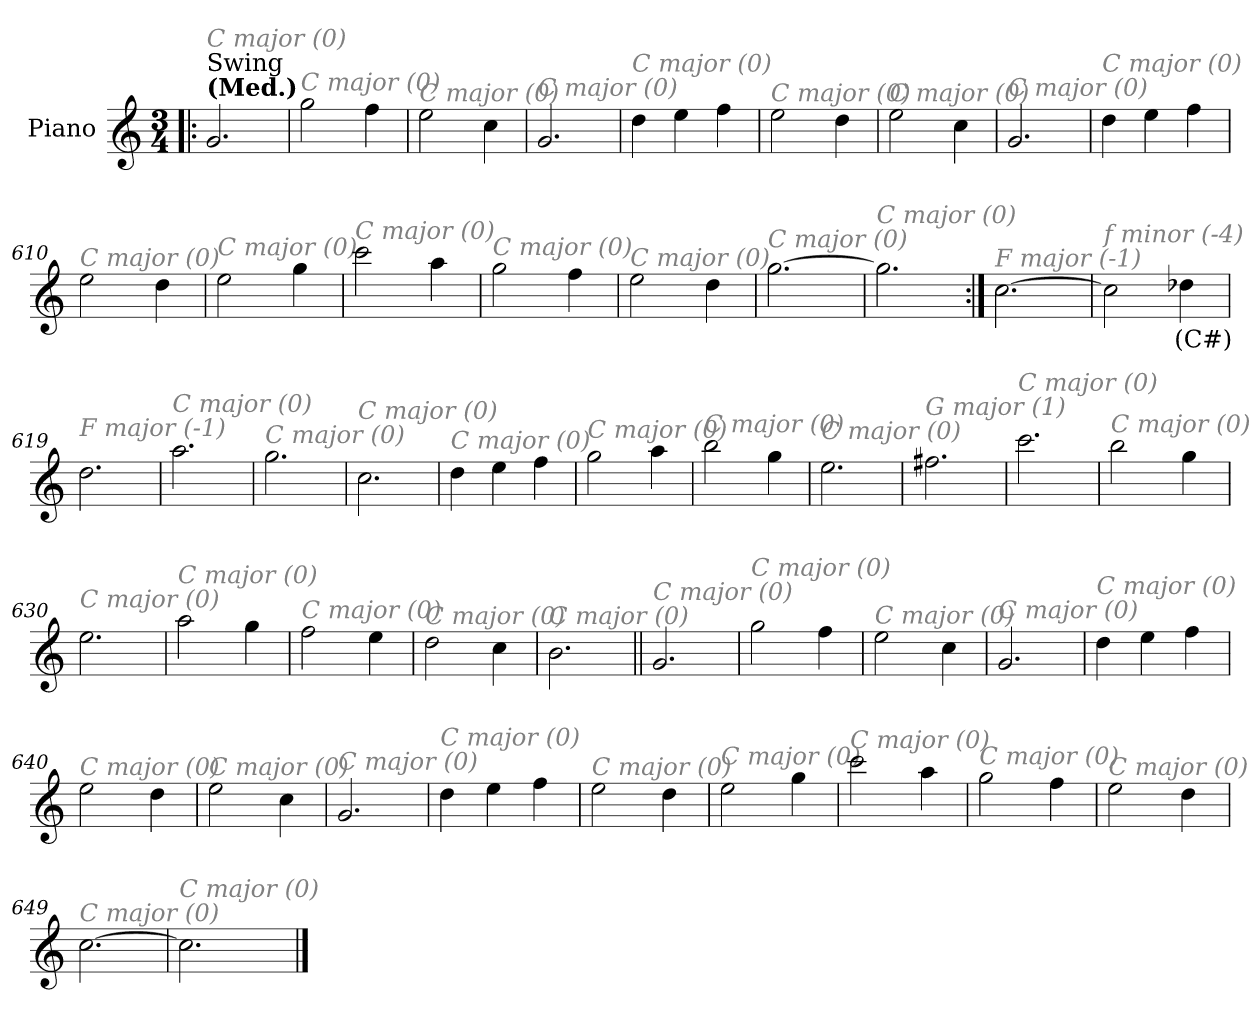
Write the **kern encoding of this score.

**kern	**text
*part1	*part1
*staff1	*staff1
*I"Piano	*
*I'Pno.	*
*clefG2	*
*k[]	*
*M3/4	*
=1!|:	=1!|:
!LO:TX:a:B:t=(Med.)	!
!LO:TX:a:t=Swing	!
!LO:TX:i:color=#808080:t=C major (0)	!
2.g/	.
=602	=602
!LO:TX:i:color=#808080:t=C major (0)	!
2gg\	.
4ff\	.
=603	=603
!LO:TX:i:color=#808080:t=C major (0)	!
2ee\	.
4cc\	.
=604	=604
!LO:TX:i:color=#808080:t=C major (0)	!
2.g/	.
=605	=605
!LO:TX:i:color=#808080:t=C major (0)	!
4dd\	.
4ee\	.
4ff\	.
=606	=606
!LO:TX:i:color=#808080:t=C major (0)	!
2ee\	.
4dd\	.
!!LO:LB:g=z
=607	=607
!LO:TX:i:color=#808080:t=C major (0)	!
2ee\	.
4cc\	.
=608	=608
!LO:TX:i:color=#808080:t=C major (0)	!
2.g/	.
=609	=609
!LO:TX:i:color=#808080:t=C major (0)	!
4dd\	.
4ee\	.
4ff\	.
=610	=610
!LO:TX:i:color=#808080:t=C major (0)	!
2ee\	.
4dd\	.
=611	=611
!LO:TX:i:color=#808080:t=C major (0)	!
2ee\	.
4gg\	.
=612	=612
!LO:TX:i:color=#808080:t=C major (0)	!
2ccc\	.
4aa\	.
!!LO:LB:g=z
=613	=613
!LO:TX:i:color=#808080:t=C major (0)	!
2gg\	.
4ff\	.
=614	=614
!LO:TX:i:color=#808080:t=C major (0)	!
2ee\	.
4dd\	.
=615	=615
!LO:TX:i:color=#808080:t=C major (0)	!
[2.gg\	.
=616	=616
!LO:TX:i:color=#808080:t=C major (0)	!
2.gg\]	.
=617:|!	=617:|!
!LO:TX:i:color=#808080:t=F major (-1)	!
[2.cc\	.
=618	=618
!LO:TX:i:color=#808080:t=f minor (-4)	!
2cc\]	.
4dd-Xi\	(C#)
!!LO:LB:g=z
=619	=619
!LO:TX:i:color=#808080:t=F major (-1)	!
2.dd\	.
=620	=620
!LO:TX:i:color=#808080:t=C major (0)	!
2.aa\	.
=621	=621
!LO:TX:i:color=#808080:t=C major (0)	!
2.gg\	.
=622	=622
!LO:TX:i:color=#808080:t=C major (0)	!
2.cc\	.
=623	=623
!LO:TX:i:color=#808080:t=C major (0)	!
4dd\	.
4ee\	.
4ff\	.
=624	=624
!LO:TX:i:color=#808080:t=C major (0)	!
2gg\	.
4aa\	.
=625	=625
!LO:TX:i:color=#808080:t=C major (0)	!
2bb\	.
4gg\	.
=626	=626
!LO:TX:i:color=#808080:t=C major (0)	!
2.ee\	.
=627	=627
!LO:TX:i:color=#808080:t=G major (1)	!
2.ff#X\	.
=628	=628
!LO:TX:i:color=#808080:t=C major (0)	!
2.ccc\	.
!!LO:LB:g=z
=629	=629
!LO:TX:i:color=#808080:t=C major (0)	!
2bb\	.
4gg\	.
=630	=630
!LO:TX:i:color=#808080:t=C major (0)	!
2.ee\	.
=631	=631
!LO:TX:i:color=#808080:t=C major (0)	!
2aa\	.
4gg\	.
=632	=632
!LO:TX:i:color=#808080:t=C major (0)	!
2ff\	.
4ee\	.
=633	=633
!LO:TX:i:color=#808080:t=C major (0)	!
2dd\	.
4cc\	.
=634	=634
!LO:TX:i:color=#808080:t=C major (0)	!
2.b\	.
!!LO:LB:g=z
=635||	=635||
!LO:TX:i:color=#808080:t=C major (0)	!
2.g/	.
=636	=636
!LO:TX:i:color=#808080:t=C major (0)	!
2gg\	.
4ff\	.
=637	=637
!LO:TX:i:color=#808080:t=C major (0)	!
2ee\	.
4cc\	.
=638	=638
!LO:TX:i:color=#808080:t=C major (0)	!
2.g/	.
=639	=639
!LO:TX:i:color=#808080:t=C major (0)	!
4dd\	.
4ee\	.
4ff\	.
!!LO:LB:g=z
=640	=640
!LO:TX:i:color=#808080:t=C major (0)	!
2ee\	.
4dd\	.
=641	=641
!LO:TX:i:color=#808080:t=C major (0)	!
2ee\	.
4cc\	.
=642	=642
!LO:TX:i:color=#808080:t=C major (0)	!
2.g/	.
=643	=643
!LO:TX:i:color=#808080:t=C major (0)	!
4dd\	.
4ee\	.
4ff\	.
=644	=644
!LO:TX:i:color=#808080:t=C major (0)	!
2ee\	.
4dd\	.
!!LO:LB:g=z
=645	=645
!LO:TX:i:color=#808080:t=C major (0)	!
2ee\	.
4gg\	.
=646	=646
!LO:TX:i:color=#808080:t=C major (0)	!
2ccc\	.
4aa\	.
=647	=647
!LO:TX:i:color=#808080:t=C major (0)	!
2gg\	.
4ff\	.
=648	=648
!LO:TX:i:color=#808080:t=C major (0)	!
2ee\	.
4dd\	.
=649	=649
!LO:TX:i:color=#808080:t=C major (0)	!
[2.cc\	.
=650	=650
!LO:TX:i:color=#808080:t=C major (0)	!
2.cc\]	.
==	==
*-	*-
